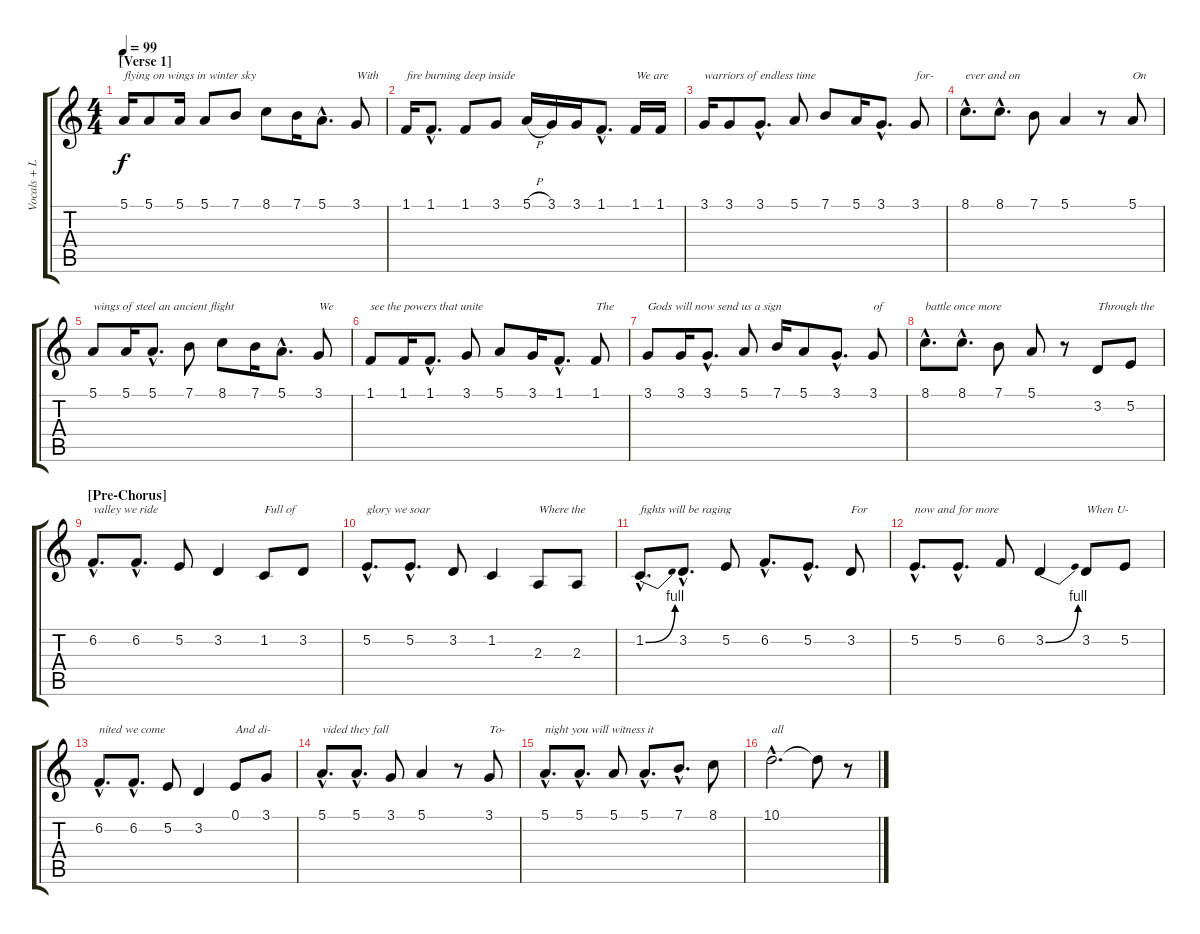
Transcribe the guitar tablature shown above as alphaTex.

\track ("Vocals + Lyrics" "Vocals + L") {instrument lead2sawtooth}
\staff {score tabs}
\tuning (E4 B3 G3 D3 A2 E2) {hide}
\ts (4 4)
\section ("" "[Verse 1]")
\tempo 99
\clef g2
\ks c
5.1.16{txt "flying on wings in winter sky " dy f} 5.1.8 5.1.16 5.1.8 7.1.8 8.1.8 7.1.16 5.1{hac}.8{d} 3.1.8{txt "With"} |
1.1.16{txt "fire burning deep inside"} 1.1{hac}.8{d} 1.1.8 3.1.8 5.1{h}.16 3.1.16 3.1.16 1.1{hac}.8{d} 1.1.16{txt "We are"} 1.1.16 |
3.1.16{txt "warriors of endless time  "} 3.1.8 3.1{hac}.8{d} 5.1.8 7.1.8 5.1.16 3.1{hac}.8{d} 3.1.8{txt "for-"} |
8.1{hac}.8{d txt "ever and on  "} 8.1{hac}.8{d} 7.1.8 5.1.4 r.8 5.1.8{txt "On"} |
5.1.8{txt "wings of steel an ancient flight"} 5.1.16 5.1{hac}.8{d} 7.1.8 8.1.8 7.1.16 5.1{hac}.8{d} 3.1.8{txt "We"} |
1.1.8{txt "see the powers that unite "} 1.1.16 1.1{hac}.8{d} 3.1.8 5.1.8 3.1.16 1.1{hac}.8{d} 1.1.8{txt "The"} |
3.1.8{txt "Gods will now send us a sign "} 3.1.16 3.1{hac}.8{d} 5.1.8 7.1.16 5.1.8 3.1{hac}.8{d} 3.1.8{txt "of"} |
8.1{hac}.8{d txt "battle once more"} 8.1{hac}.8{d} 7.1.8 5.1.8 r.8 3.2.8{txt "Through the "} 5.2.8 |
\section ("" "[Pre-Chorus]")
6.2{hac}.8{d txt "valley we ride "} 6.2{hac}.8{d} 5.2.8 3.2.4 1.2.8{txt "Full of "} 3.2.8 |
5.2{hac}.8{d txt "glory we soar "} 5.2{hac}.8{d} 3.2.8 1.2.4 2.3.8{txt "Where the"} 2.3.8 |
1.2{be (bend 0 0 60 4) hac}.8{d txt "fights will be raging "} 3.2{hac}.8{d} 5.2.8 6.2{hac}.8{d} 5.2{hac}.8{d} 3.2.8{txt "For"} |
5.2{hac}.8{d txt "now and for more "} 5.2{hac}.8{d} 6.2.8 3.2{be (bend 0 0 60 4)}.4 3.2.8{txt "When U-"} 5.2.8 |
6.2{hac}.8{d txt "nited we come "} 6.2{hac}.8{d} 5.2.8 3.2.4 0.1.8{txt "And di-"} 3.1.8 |
5.1{hac}.8{d txt "vided they fall "} 5.1{hac}.8{d} 3.1.8 5.1.4 r.8 3.1.8{txt "To-"} |
5.1{hac}.8{d txt "night you will witness it"} 5.1{hac}.8{d} 5.1.8 5.1{hac}.8{d} 7.1{hac}.8{d} 8.1.8 |
10.1{hac}.2{d txt "all"} 10.1{t}.8 r.8
